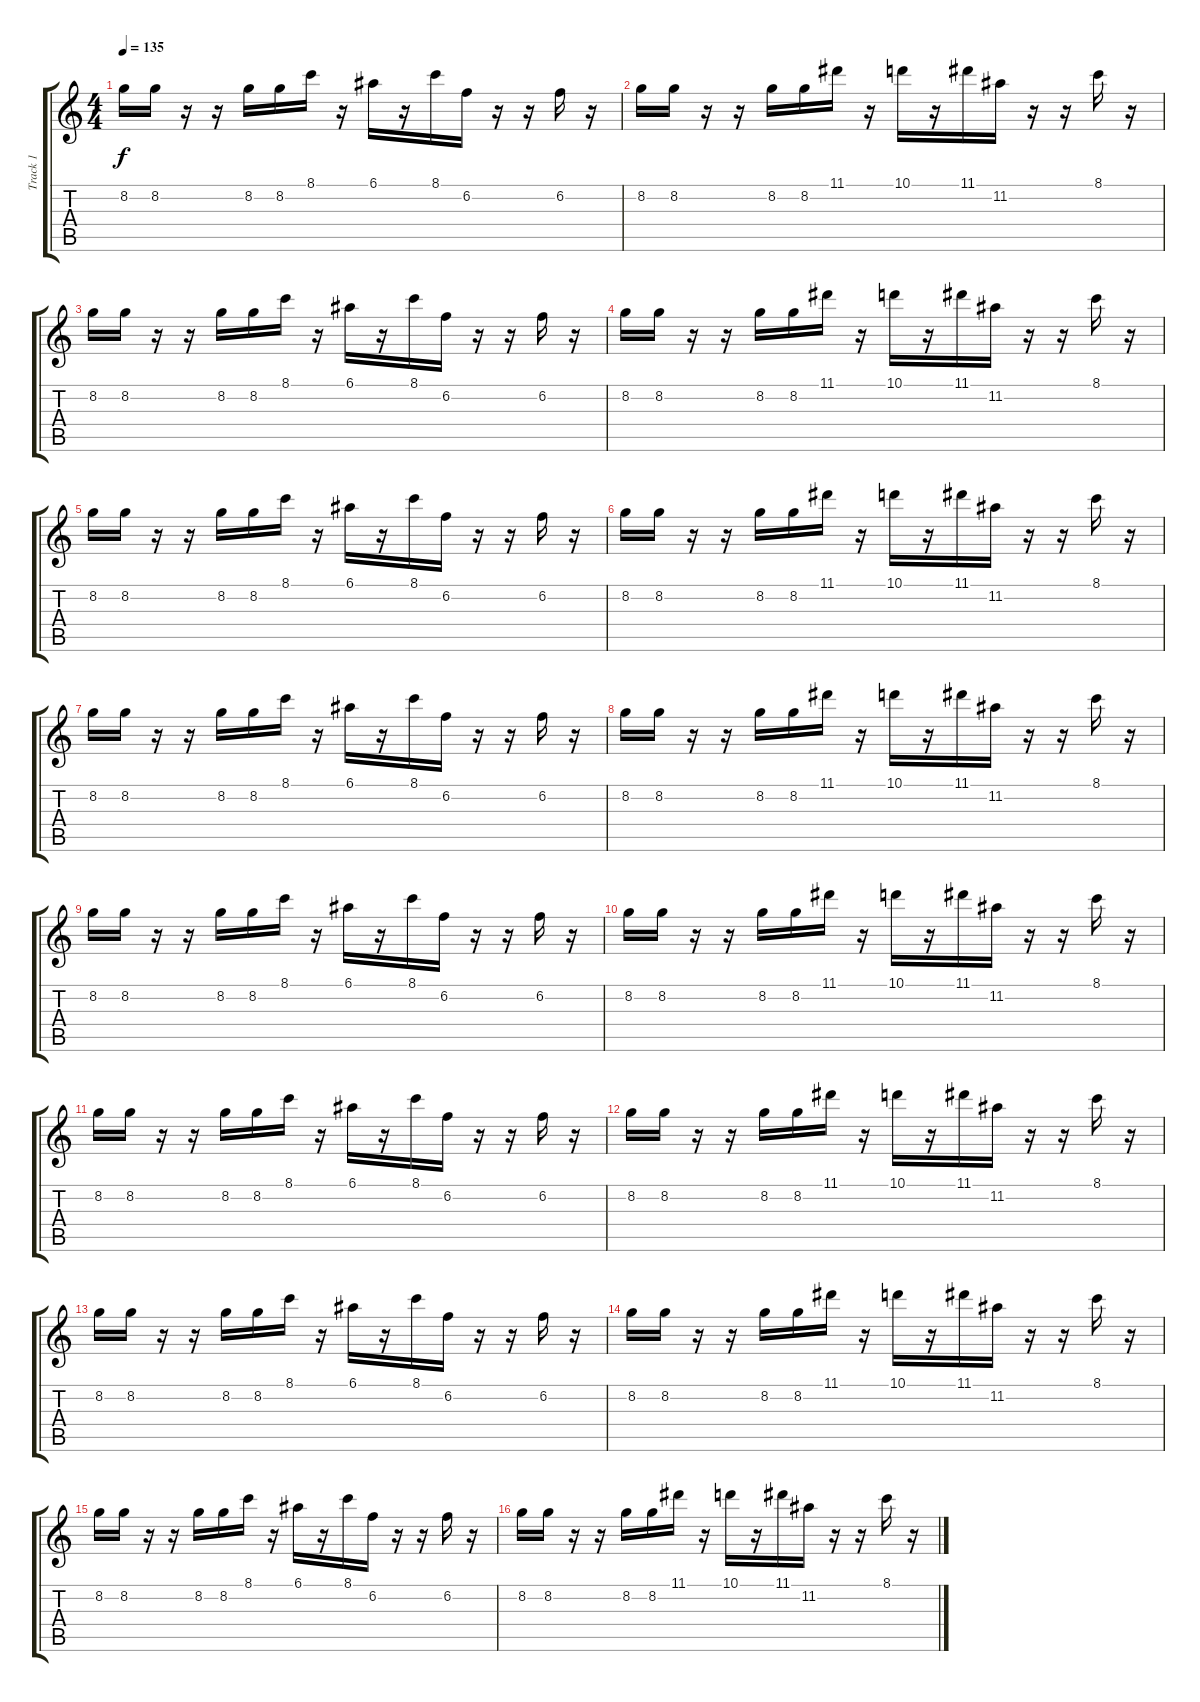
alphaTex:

\track ("Track 1" "Track 1") {instrument electricguitarmuted}
\staff {score tabs}
\tuning (E4 B3 G3 D3 A2 E2) {hide}
\ts (4 4)
\tempo 135
\clef g2
\ks c
8.2.16{dy f} 8.2.16 r.16 r.16 8.2.16 8.2.16 8.1.16 r.16 6.1.16 r.16 8.1.16 6.2.16 r.16 r.16 6.2.16 r.16 |
8.2.16 8.2.16 r.16 r.16 8.2.16 8.2.16 11.1.16 r.16 10.1.16 r.16 11.1.16 11.2.16 r.16 r.16 8.1.16 r.16 |
8.2.16 8.2.16 r.16 r.16 8.2.16 8.2.16 8.1.16 r.16 6.1.16 r.16 8.1.16 6.2.16 r.16 r.16 6.2.16 r.16 |
8.2.16 8.2.16 r.16 r.16 8.2.16 8.2.16 11.1.16 r.16 10.1.16 r.16 11.1.16 11.2.16 r.16 r.16 8.1.16 r.16 |
8.2.16 8.2.16 r.16 r.16 8.2.16 8.2.16 8.1.16 r.16 6.1.16 r.16 8.1.16 6.2.16 r.16 r.16 6.2.16 r.16 |
8.2.16 8.2.16 r.16 r.16 8.2.16 8.2.16 11.1.16 r.16 10.1.16 r.16 11.1.16 11.2.16 r.16 r.16 8.1.16 r.16 |
8.2.16 8.2.16 r.16 r.16 8.2.16 8.2.16 8.1.16 r.16 6.1.16 r.16 8.1.16 6.2.16 r.16 r.16 6.2.16 r.16 |
8.2.16 8.2.16 r.16 r.16 8.2.16 8.2.16 11.1.16 r.16 10.1.16 r.16 11.1.16 11.2.16 r.16 r.16 8.1.16 r.16 |
8.2.16 8.2.16 r.16 r.16 8.2.16 8.2.16 8.1.16 r.16 6.1.16 r.16 8.1.16 6.2.16 r.16 r.16 6.2.16 r.16 |
8.2.16 8.2.16 r.16 r.16 8.2.16 8.2.16 11.1.16 r.16 10.1.16 r.16 11.1.16 11.2.16 r.16 r.16 8.1.16 r.16 |
8.2.16 8.2.16 r.16 r.16 8.2.16 8.2.16 8.1.16 r.16 6.1.16 r.16 8.1.16 6.2.16 r.16 r.16 6.2.16 r.16 |
8.2.16 8.2.16 r.16 r.16 8.2.16 8.2.16 11.1.16 r.16 10.1.16 r.16 11.1.16 11.2.16 r.16 r.16 8.1.16 r.16 |
8.2.16 8.2.16 r.16 r.16 8.2.16 8.2.16 8.1.16 r.16 6.1.16 r.16 8.1.16 6.2.16 r.16 r.16 6.2.16 r.16 |
8.2.16 8.2.16 r.16 r.16 8.2.16 8.2.16 11.1.16 r.16 10.1.16 r.16 11.1.16 11.2.16 r.16 r.16 8.1.16 r.16 |
8.2.16 8.2.16 r.16 r.16 8.2.16 8.2.16 8.1.16 r.16 6.1.16 r.16 8.1.16 6.2.16 r.16 r.16 6.2.16 r.16 |
8.2.16 8.2.16 r.16 r.16 8.2.16 8.2.16 11.1.16 r.16 10.1.16 r.16 11.1.16 11.2.16 r.16 r.16 8.1.16 r.16
